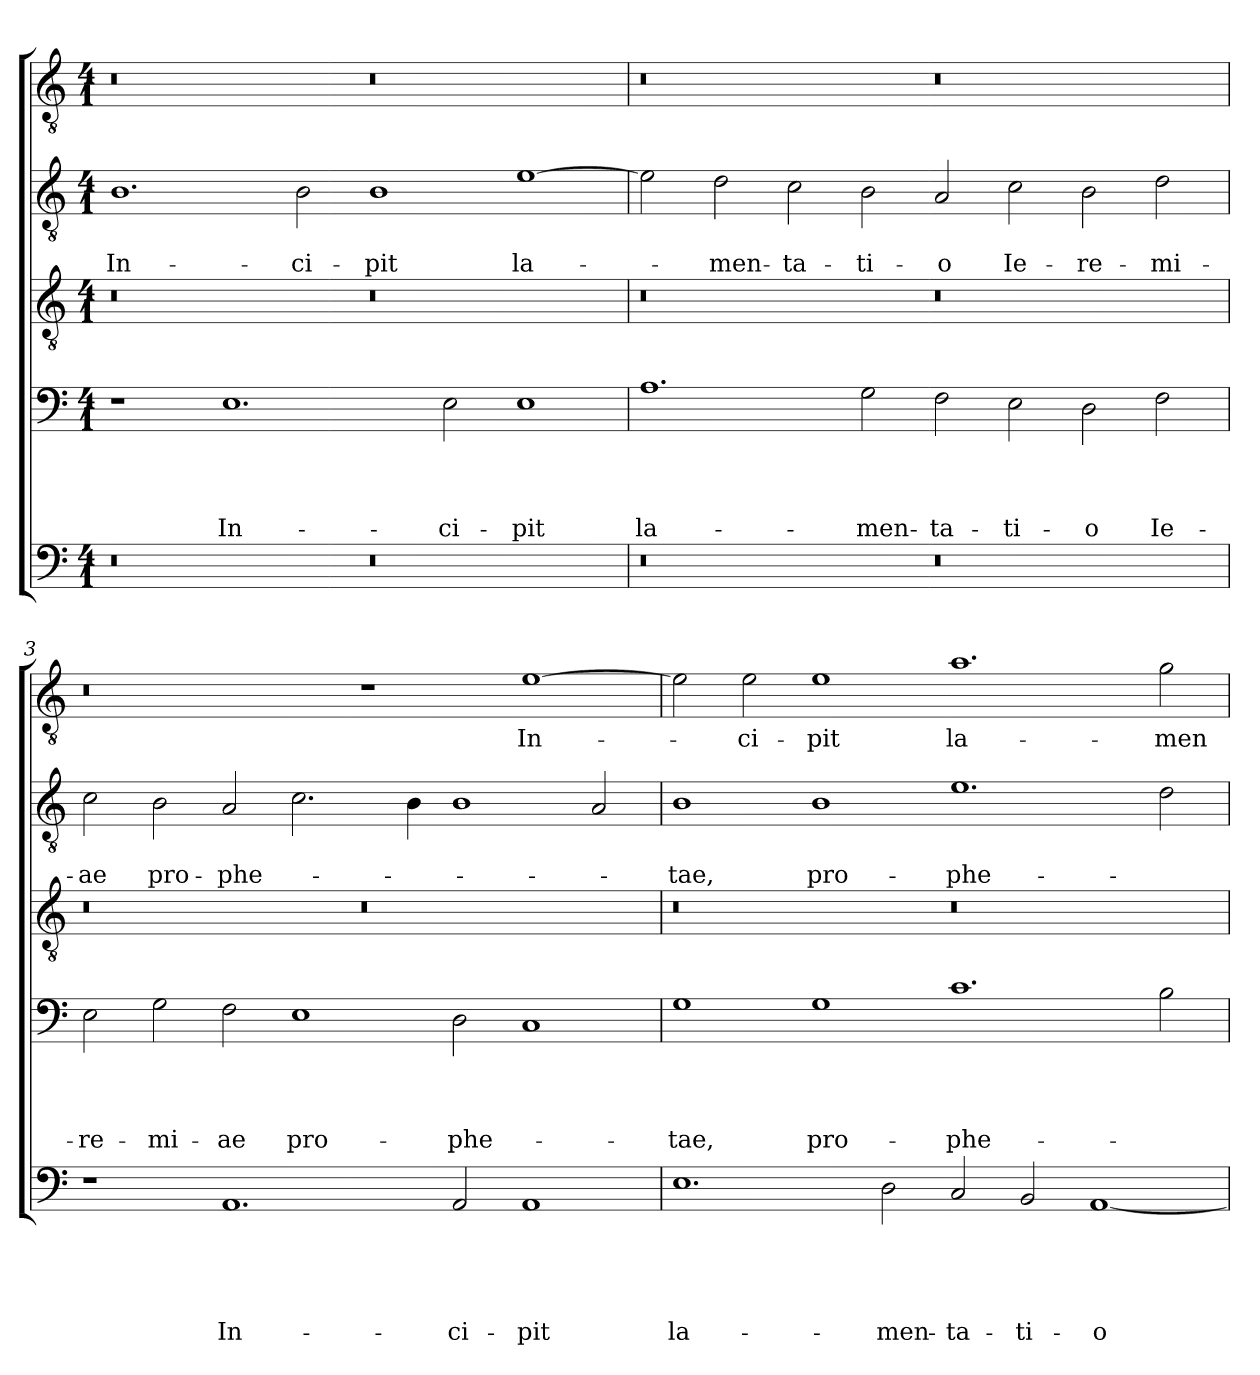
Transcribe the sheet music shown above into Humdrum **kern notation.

**kern	**text	**text	**text	**text	**text	**kern	**text	**text	**text	**text	**kern	**kern	**text	**text	**kern	**text
*part5	*part5	*part5	*part5	*part5	*part5	*part4	*part4	*part4	*part4	*part4	*part3	*part2	*part2	*part2	*part1	*part1
*staff5	*staff5	*staff5	*staff5	*staff5	*staff5	*staff4	*staff4	*staff4	*staff4	*staff4	*staff3	*staff2	*staff2	*staff2	*staff1	*staff1
*clefF4	*	*	*	*	*	*clefF4	*	*	*	*	*clefGv2	*clefGv2	*	*	*clefGv2	*
*k[]	*	*	*	*	*	*k[]	*	*	*	*	*k[]	*k[]	*	*	*k[]	*
*C:	*	*	*	*	*	*C:	*	*	*	*	*C:	*C:	*	*	*C:	*
*M4/1	*	*	*	*	*	*M4/1	*	*	*	*	*M4/1	*M4/1	*	*	*M4/1	*
=1	=1	=1	=1	=1	=1	=1	=1	=1	=1	=1	=1	=1	=1	=1	=1	=1
!	!	!	!	!	!	!	!	!	!	!	!	!	!	!LO:LY:b	!	!
0r	.	.	.	.	.	1r	.	.	.	.	0r	1.B	.	In-	0r	.
!	!	!	!	!	!	!	!	!	!	!LO:LY:b	!	!	!	!	!	!
.	.	.	.	.	.	1.E	.	.	.	In-	.	.	.	.	.	.
!	!	!	!	!	!	!	!	!	!	!	!	!	!	!LO:LY:b	!	!
.	.	.	.	.	.	.	.	.	.	.	.	2B\	.	-ci-	.	.
!	!	!	!	!	!	!	!	!	!	!	!	!	!	!LO:LY:b	!	!
0r	.	.	.	.	.	.	.	.	.	.	0r	1B	.	-pit	0r	.
!	!	!	!	!	!	!	!	!	!	!LO:LY:b	!	!	!	!	!	!
.	.	.	.	.	.	2E\	.	.	.	-ci-	.	.	.	.	.	.
!	!	!	!	!	!	!	!	!	!	!LO:LY:b	!	!	!	!LO:LY:b	!	!
.	.	.	.	.	.	1E	.	.	.	-pit	.	[1e	.	la-	.	.
=2	=2	=2	=2	=2	=2	=2	=2	=2	=2	=2	=2	=2	=2	=2	=2	=2
!	!	!	!	!	!	!	!	!	!	!LO:LY:b	!	!	!	!	!	!
0r	.	.	.	.	.	1.A	.	.	.	la-	0r	2e\]	.	.	0r	.
!	!	!	!	!	!	!	!	!	!	!	!	!	!	!LO:LY:b	!	!
.	.	.	.	.	.	.	.	.	.	.	.	2d\	.	-men-	.	.
!	!	!	!	!	!	!	!	!	!	!	!	!	!	!LO:LY:b	!	!
.	.	.	.	.	.	.	.	.	.	.	.	2c\	.	-ta-	.	.
!	!	!	!	!	!	!	!	!	!	!LO:LY:b	!	!	!	!LO:LY:b	!	!
.	.	.	.	.	.	2G\	.	.	.	-men-	.	2B\	.	-ti-	.	.
!	!	!	!	!	!	!	!	!	!	!LO:LY:b	!	!	!	!LO:LY:b	!	!
0r	.	.	.	.	.	2F\	.	.	.	-ta-	0r	2A/	.	-o	0r	.
!	!	!	!	!	!	!	!	!	!	!LO:LY:b	!	!	!	!LO:LY:b	!	!
.	.	.	.	.	.	2E\	.	.	.	-ti-	.	2c\	.	Ie-	.	.
!	!	!	!	!	!	!	!	!	!	!LO:LY:b	!	!	!	!LO:LY:b	!	!
.	.	.	.	.	.	2D\	.	.	.	-o	.	2B\	.	-re-	.	.
!	!	!	!	!	!	!	!	!	!	!LO:LY:b	!	!	!	!LO:LY:b	!	!
.	.	.	.	.	.	2F\	.	.	.	Ie-	.	2d\	.	-mi-	.	.
=3	=3	=3	=3	=3	=3	=3	=3	=3	=3	=3	=3	=3	=3	=3	=3	=3
!	!	!	!	!	!	!	!	!	!	!LO:LY:b	!	!	!	!LO:LY:b	!	!
1r	.	.	.	.	.	2E\	.	.	.	-re-	0r	2c\	.	-ae	0r	.
!	!	!	!	!	!	!	!	!	!	!LO:LY:b	!	!	!	!LO:LY:b	!	!
.	.	.	.	.	.	2G\	.	.	.	-mi-	.	2B\	.	pro-	.	.
!	!	!	!	!	!LO:LY:b	!	!	!	!	!LO:LY:b	!	!	!	!LO:LY:b	!	!
1.AA	.	.	.	.	In-	2F\	.	.	.	-ae	.	2A/	.	-phe-	.	.
!	!	!	!	!	!	!	!	!	!	!LO:LY:b	!	!	!	!	!	!
.	.	.	.	.	.	1E	.	.	.	pro-	.	2.c\	.	.	.	.
.	.	.	.	.	.	.	.	.	.	.	0r	.	.	.	1r	.
.	.	.	.	.	.	.	.	.	.	.	.	4B\	.	.	.	.
!	!	!	!	!	!LO:LY:b	!	!	!	!	!LO:LY:b	!	!	!	!	!	!
2AA/	.	.	.	.	-ci-	2D\	.	.	.	-phe-	.	1B	.	.	.	.
!	!	!	!	!	!LO:LY:b	!	!	!	!	!	!	!	!	!	!	!LO:LY:b
1AA	.	.	.	.	-pit	1C	.	.	.	.	.	.	.	.	[1e	In-
.	.	.	.	.	.	.	.	.	.	.	.	2A/	.	.	.	.
=4	=4	=4	=4	=4	=4	=4	=4	=4	=4	=4	=4	=4	=4	=4	=4	=4
!	!	!	!	!	!LO:LY:b	!	!	!	!	!LO:LY:b	!	!	!	!LO:LY:b	!	!
1.E	.	.	.	.	la-	1G	.	.	.	-tae,	0r	1B	.	-tae,	2e\]	.
!	!	!	!	!	!	!	!	!	!	!	!	!	!	!	!	!LO:LY:b
.	.	.	.	.	.	.	.	.	.	.	.	.	.	.	2e\	-ci-
!	!	!	!	!	!	!	!	!	!	!LO:LY:b	!	!	!	!LO:LY:b	!	!LO:LY:b
.	.	.	.	.	.	1G	.	.	.	pro-	.	1B	.	pro-	1e	-pit
!	!	!	!	!	!LO:LY:b	!	!	!	!	!	!	!	!	!	!	!
2D\	.	.	.	.	-men-	.	.	.	.	.	.	.	.	.	.	.
!	!	!	!	!	!LO:LY:b	!	!	!	!	!LO:LY:b	!	!	!	!LO:LY:b	!	!LO:LY:b
2C/	.	.	.	.	-ta-	1.c	.	.	.	-phe-	0r	1.e	.	-phe-	1.a	la-
!	!	!	!	!	!LO:LY:b	!	!	!	!	!	!	!	!	!	!	!
2BB/	.	.	.	.	-ti-	.	.	.	.	.	.	.	.	.	.	.
!	!	!	!	!	!LO:LY:b	!	!	!	!	!	!	!	!	!	!	!
[1AA	.	.	.	.	-o	.	.	.	.	.	.	.	.	.	.	.
!	!	!	!	!	!	!	!	!	!	!	!	!	!	!	!	!LO:LY:b
.	.	.	.	.	.	2B\	.	.	.	.	.	2d\	.	.	2g\	-men-
=	=	=	=	=	=	=	=	=	=	=	=	=	=	=	=	=
*-	*-	*-	*-	*-	*-	*-	*-	*-	*-	*-	*-	*-	*-	*-	*-	*-
